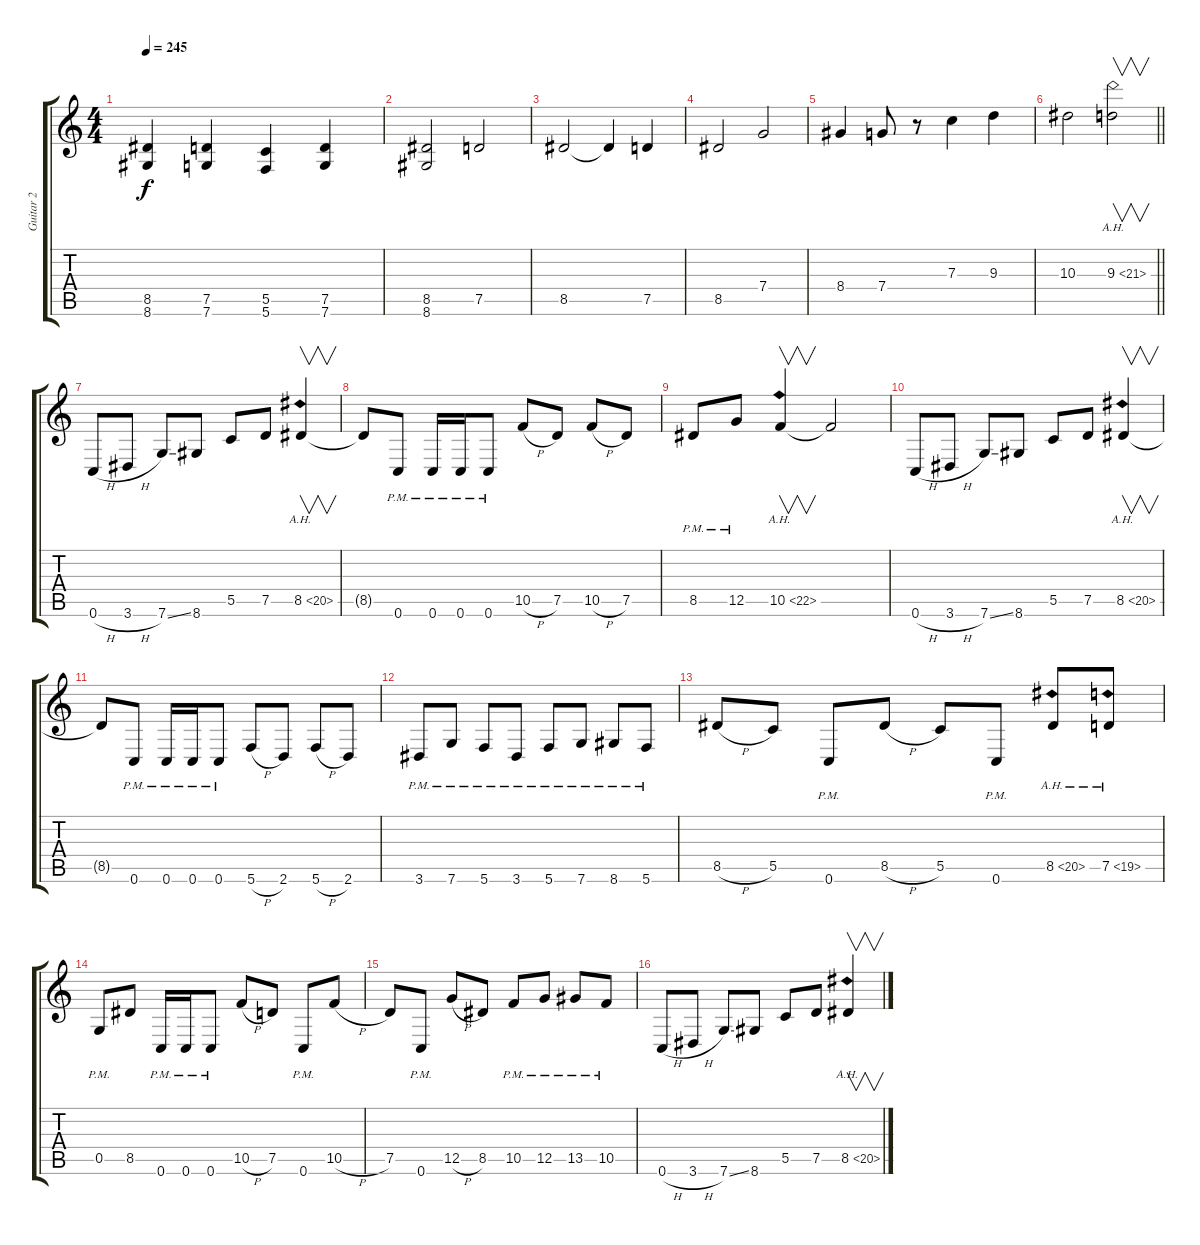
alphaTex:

\track ("Guitar 2" "Guitar 2") {instrument distortionguitar}
\staff {score tabs}
\tuning (D4 A3 F3 C3 G2 C2) {hide}
\ts (4 4)
\tempo 245
\clef g2
\ks c
(8.5 8.6).4{dy f instrument distortionguitar} (7.5 7.6).4 (5.5 5.6).4 (7.5 7.6).4 |
(8.5 8.6).2 7.5.2 |
8.5.2 8.5{t}.4 7.5.4 |
8.5.2 7.4.2 |
8.4.4 7.4.8 r.8 7.3.4 9.3.4 |
\barLineRight lightlight
10.3.2 9.3{ah 12}.2{v} |
0.6{h}.8 3.6{h}.8 7.6{ss}.8 8.6.8 5.5.8 7.5.8 8.5{ah 12}.4{v} |
8.5{t}.8 0.6{pm}.8 0.6{pm}.16 0.6{pm}.16 0.6{pm}.8 10.5{h}.8 7.5.8 10.5{h}.8 7.5.8 |
8.5{pm}.8 12.5{pm}.8 10.5{ah 12}.4{v} 10.5{t}.2 |
0.6{h}.8 3.6{h}.8 7.6{ss}.8 8.6.8 5.5.8 7.5.8 8.5{ah 12}.4{v} |
8.5{t}.8 0.6{pm}.8 0.6{pm}.16 0.6{pm}.16 0.6{pm}.8 5.6{h}.8 2.6.8 5.6{h}.8 2.6.8 |
3.6{pm}.8 7.6{pm}.8 5.6{pm}.8 3.6{pm}.8 5.6{pm}.8 7.6{pm}.8 8.6{pm}.8 5.6{pm}.8 |
8.5{h}.8 5.5.8 0.6{pm}.8 8.5{h}.8 5.5.8 0.6{pm}.8 8.5{ah 12}.8 7.5{ah 12}.8 |
0.5{pm}.8 8.5.8 0.6{pm}.16 0.6{pm}.16 0.6{pm}.8 10.5{h}.8 7.5.8 0.6{pm}.8 10.5{h}.8 |
7.5.8 0.6{pm}.8 12.5{h}.8 8.5.8 10.5{pm}.8 12.5{pm}.8 13.5{pm}.8 10.5{pm}.8 |
0.6{h}.8 3.6{h}.8 7.6{ss}.8 8.6.8 5.5.8 7.5.8 8.5{ah 12}.4{v}
